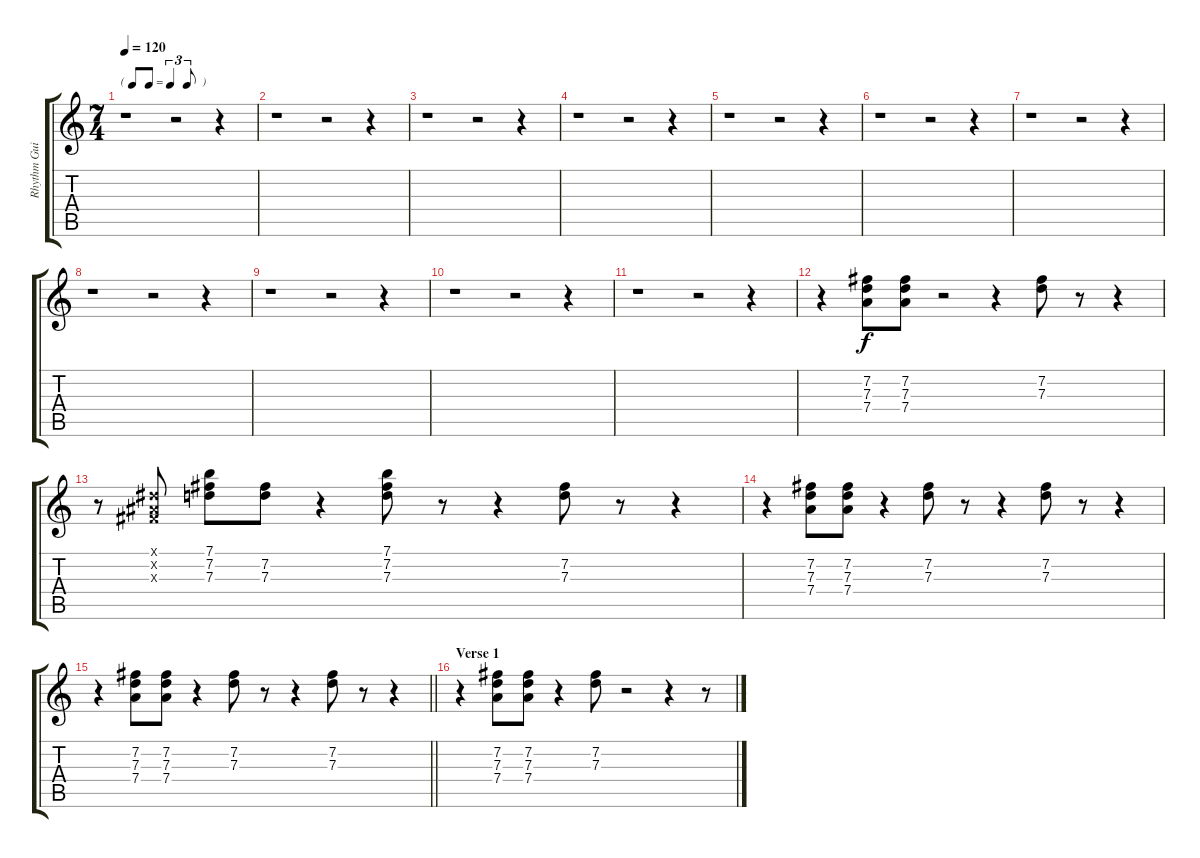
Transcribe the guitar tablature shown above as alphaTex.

\track ("Rhythm Guitar II (Gilmour)" "Rhythm Gui") {instrument overdrivenguitar}
\staff {score tabs}
\tuning (E4 B3 G3 D3 A2 E2) {hide}
\ts (7 4)
\tf triplet8th
\tempo 120
\clef g2
\ks c
r.1{dy f instrument overdrivenguitar} r.2 r.4 |
r.1 r.2 r.4 |
r.1 r.2 r.4 |
r.1 r.2 r.4 |
r.1 r.2 r.4 |
r.1 r.2 r.4 |
r.1 r.2 r.4 |
r.1 r.2 r.4 |
r.1 r.2 r.4 |
r.1 r.2 r.4 |
r.1 r.2 r.4 |
r.4 (7.2 7.3 7.4).8 (7.2 7.3 7.4).8 r.2 r.4 (7.2 7.3).8 r.8 r.4 |
r.8 (-1.1{x} -1.2{x} -1.3{x}).8 (7.1 7.2 7.3).8 (7.2 7.3).8 r.4 (7.1 7.2 7.3).8 r.8 r.4 (7.2 7.3).8 r.8 r.4 |
r.4 (7.2 7.3 7.4).8 (7.2 7.3 7.4).8 r.4 (7.2 7.3).8 r.8 r.4 (7.2 7.3).8 r.8 r.4 |
\barLineRight lightlight
r.4 (7.2 7.3 7.4).8 (7.2 7.3 7.4).8 r.4 (7.2 7.3).8 r.8 r.4 (7.2 7.3).8 r.8 r.4 |
\section ("" "Verse 1")
r.4 (7.2 7.3 7.4).8 (7.2 7.3 7.4).8 r.4 (7.2 7.3).8 r.2 r.4 r.8
